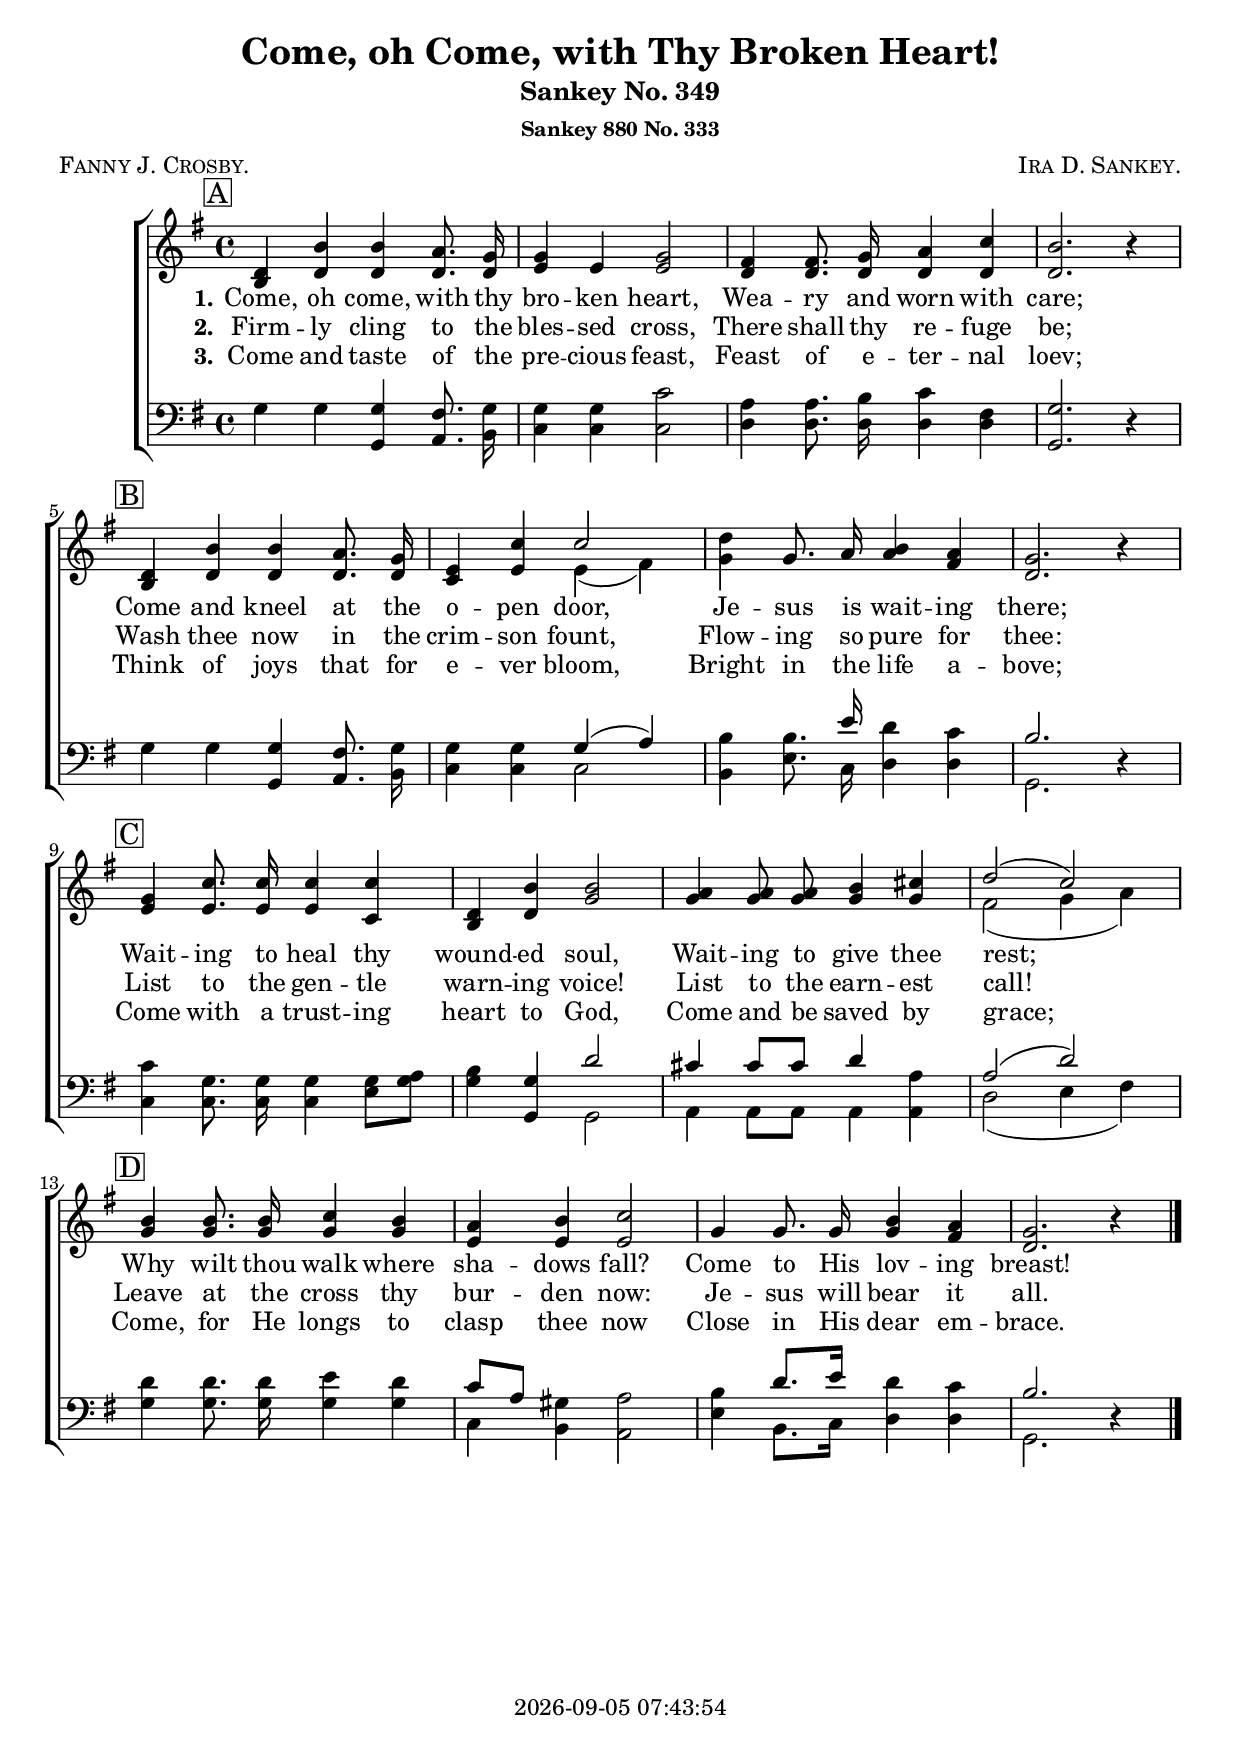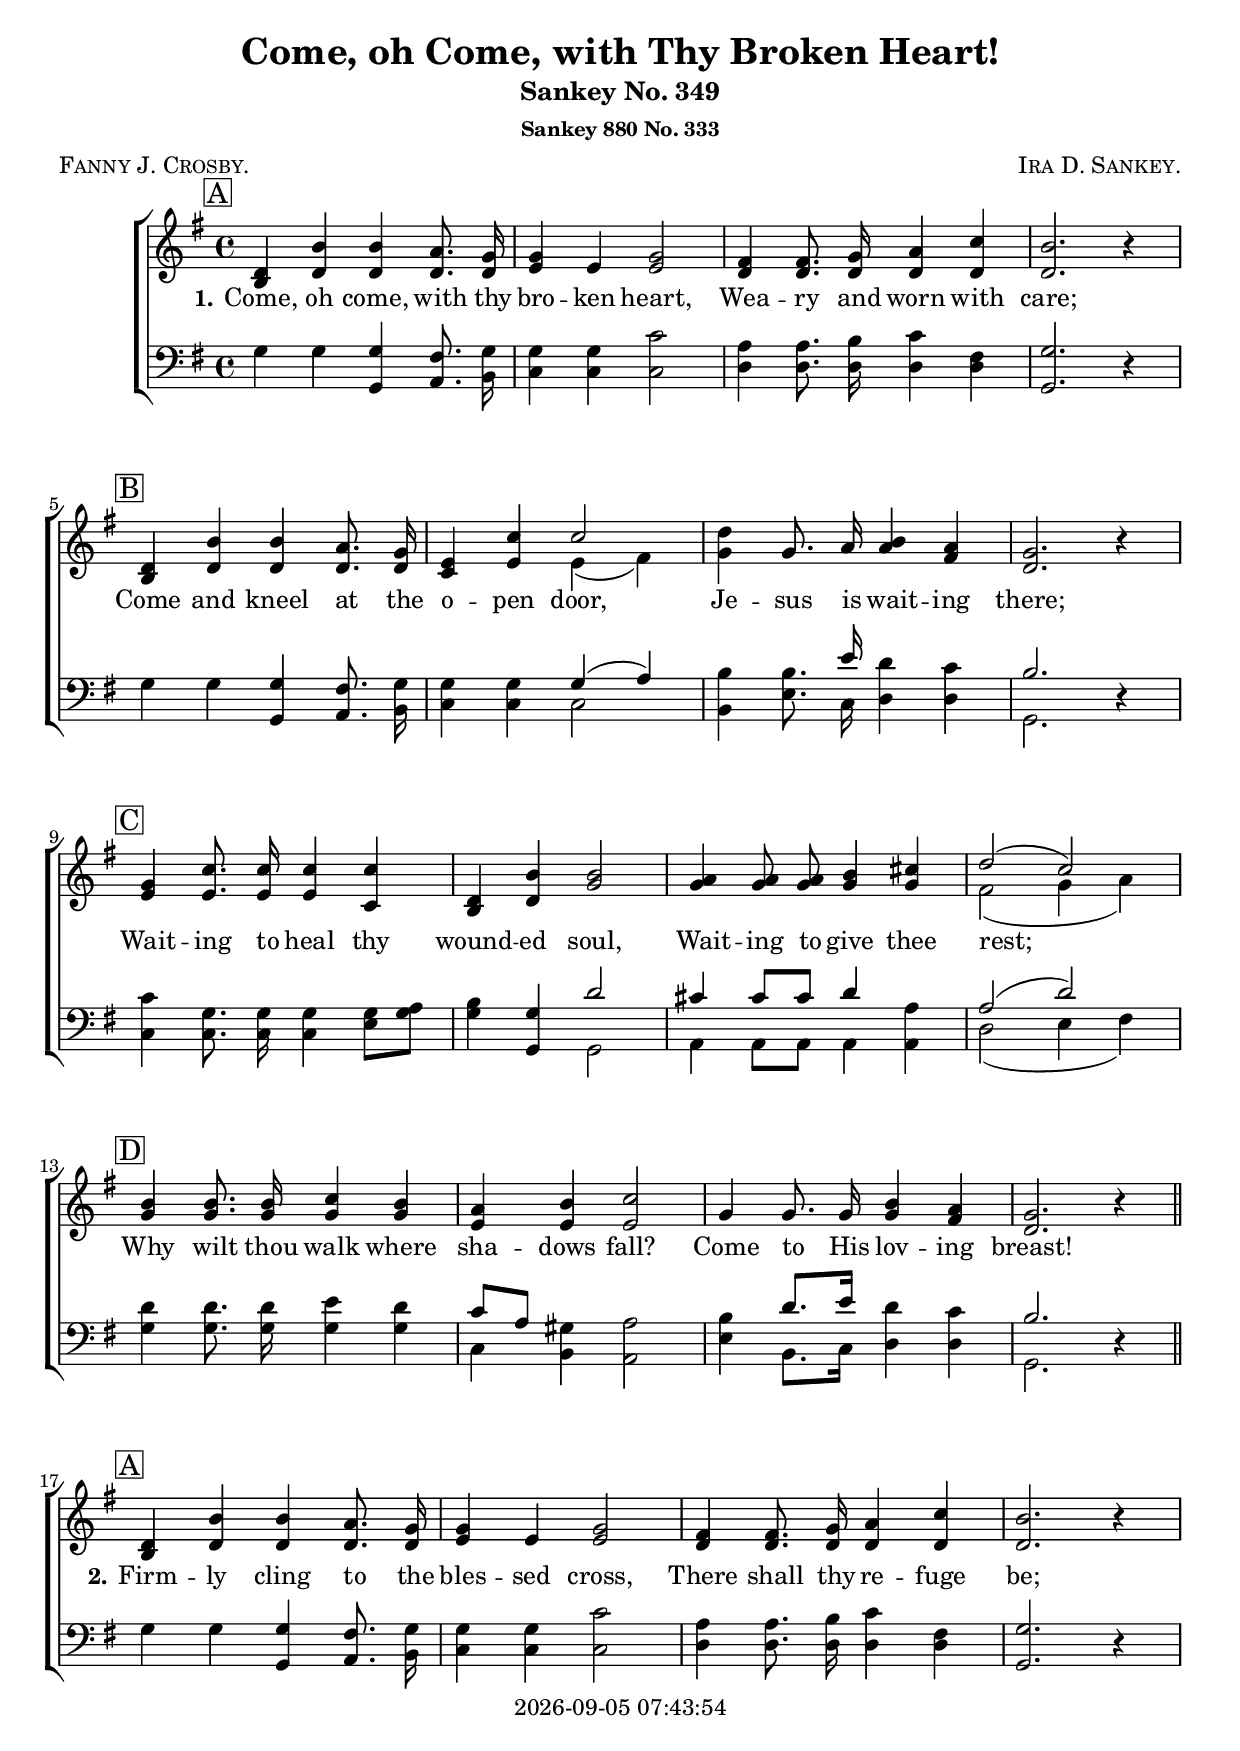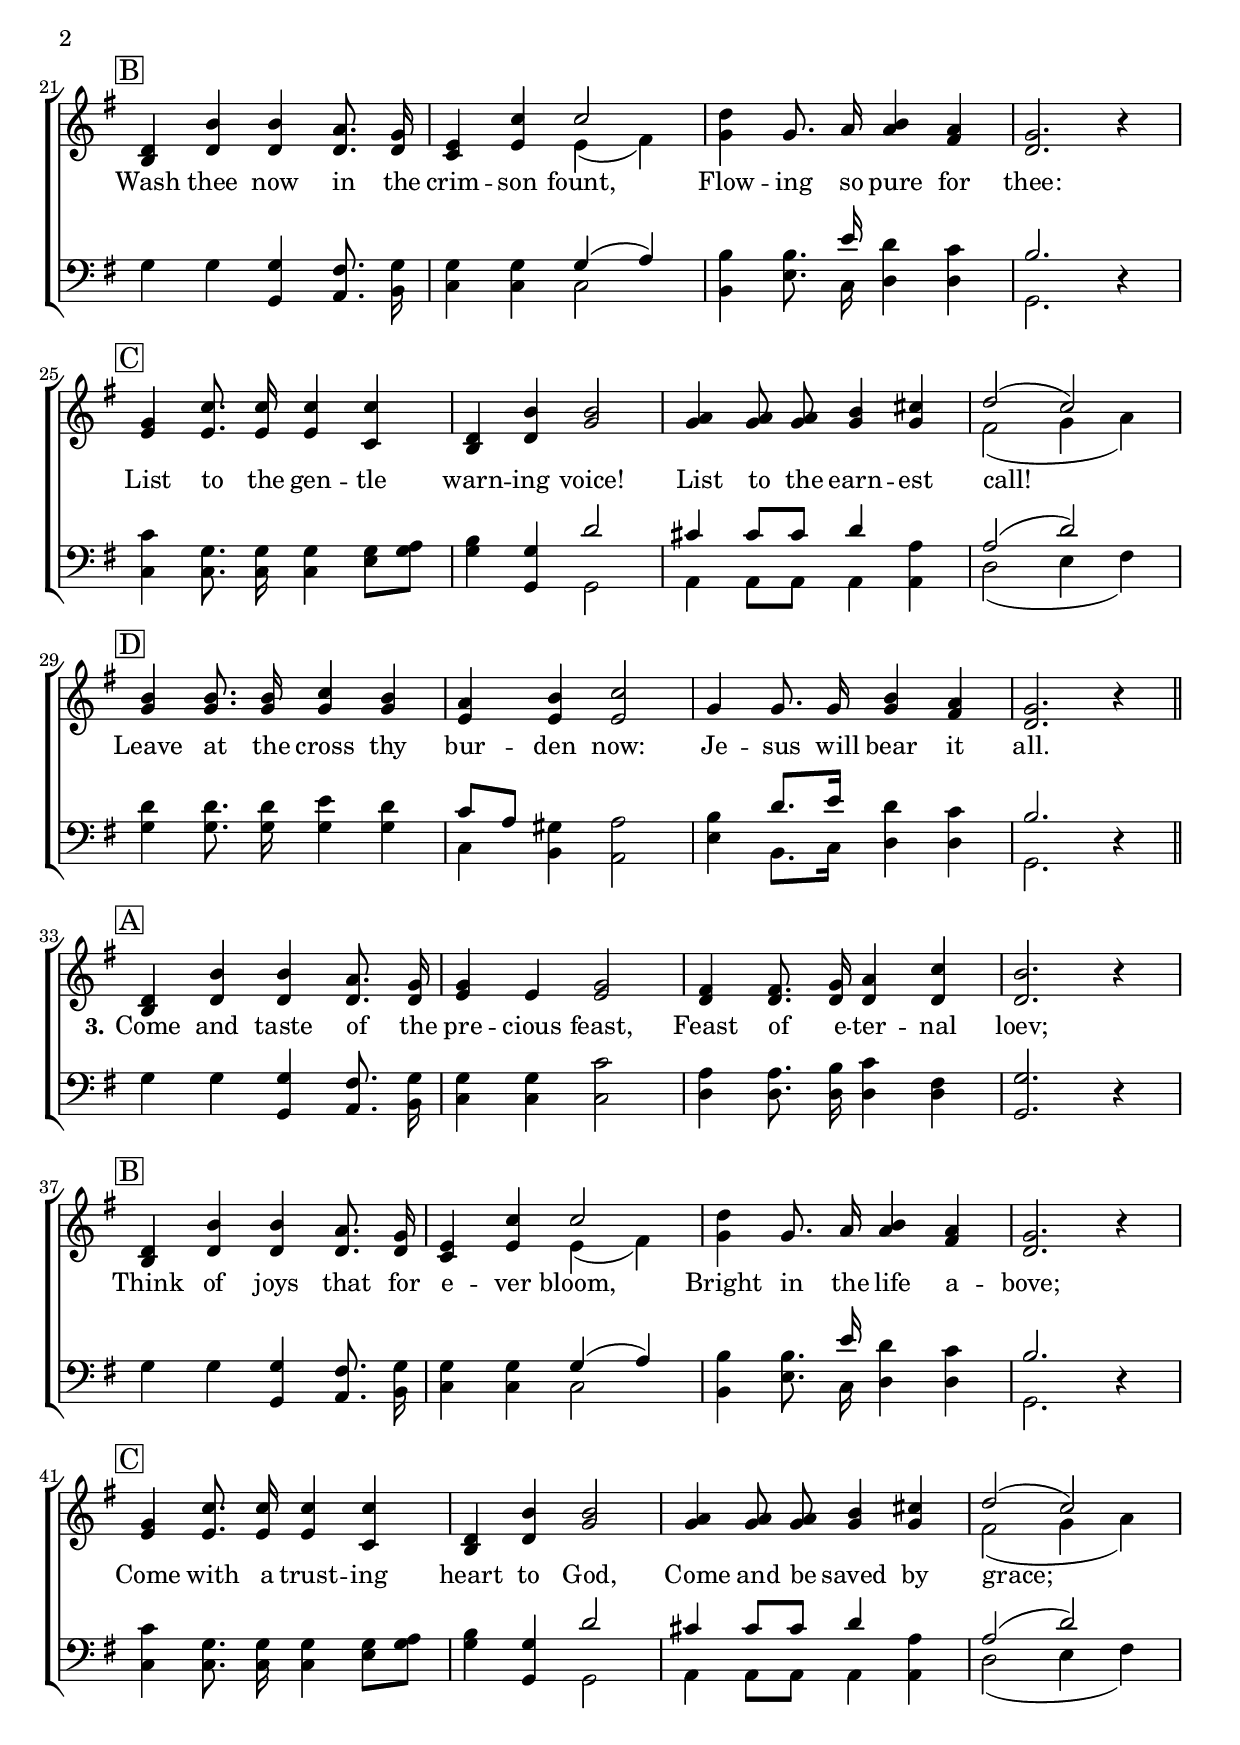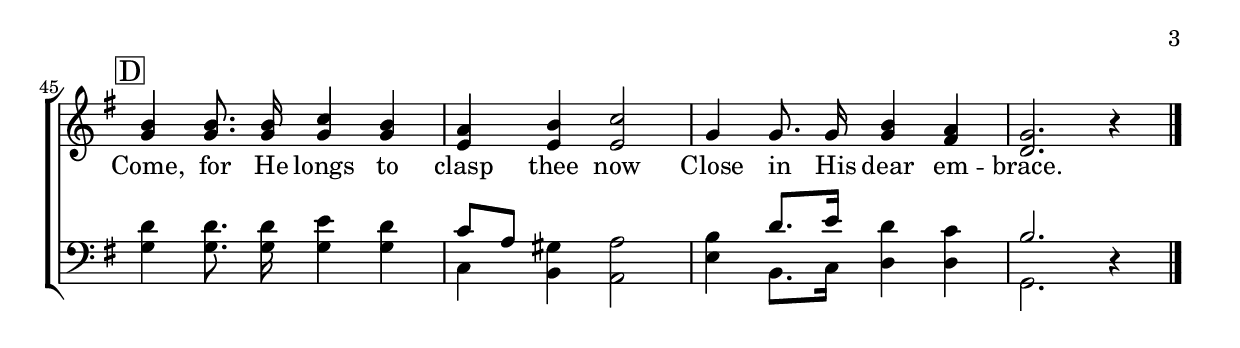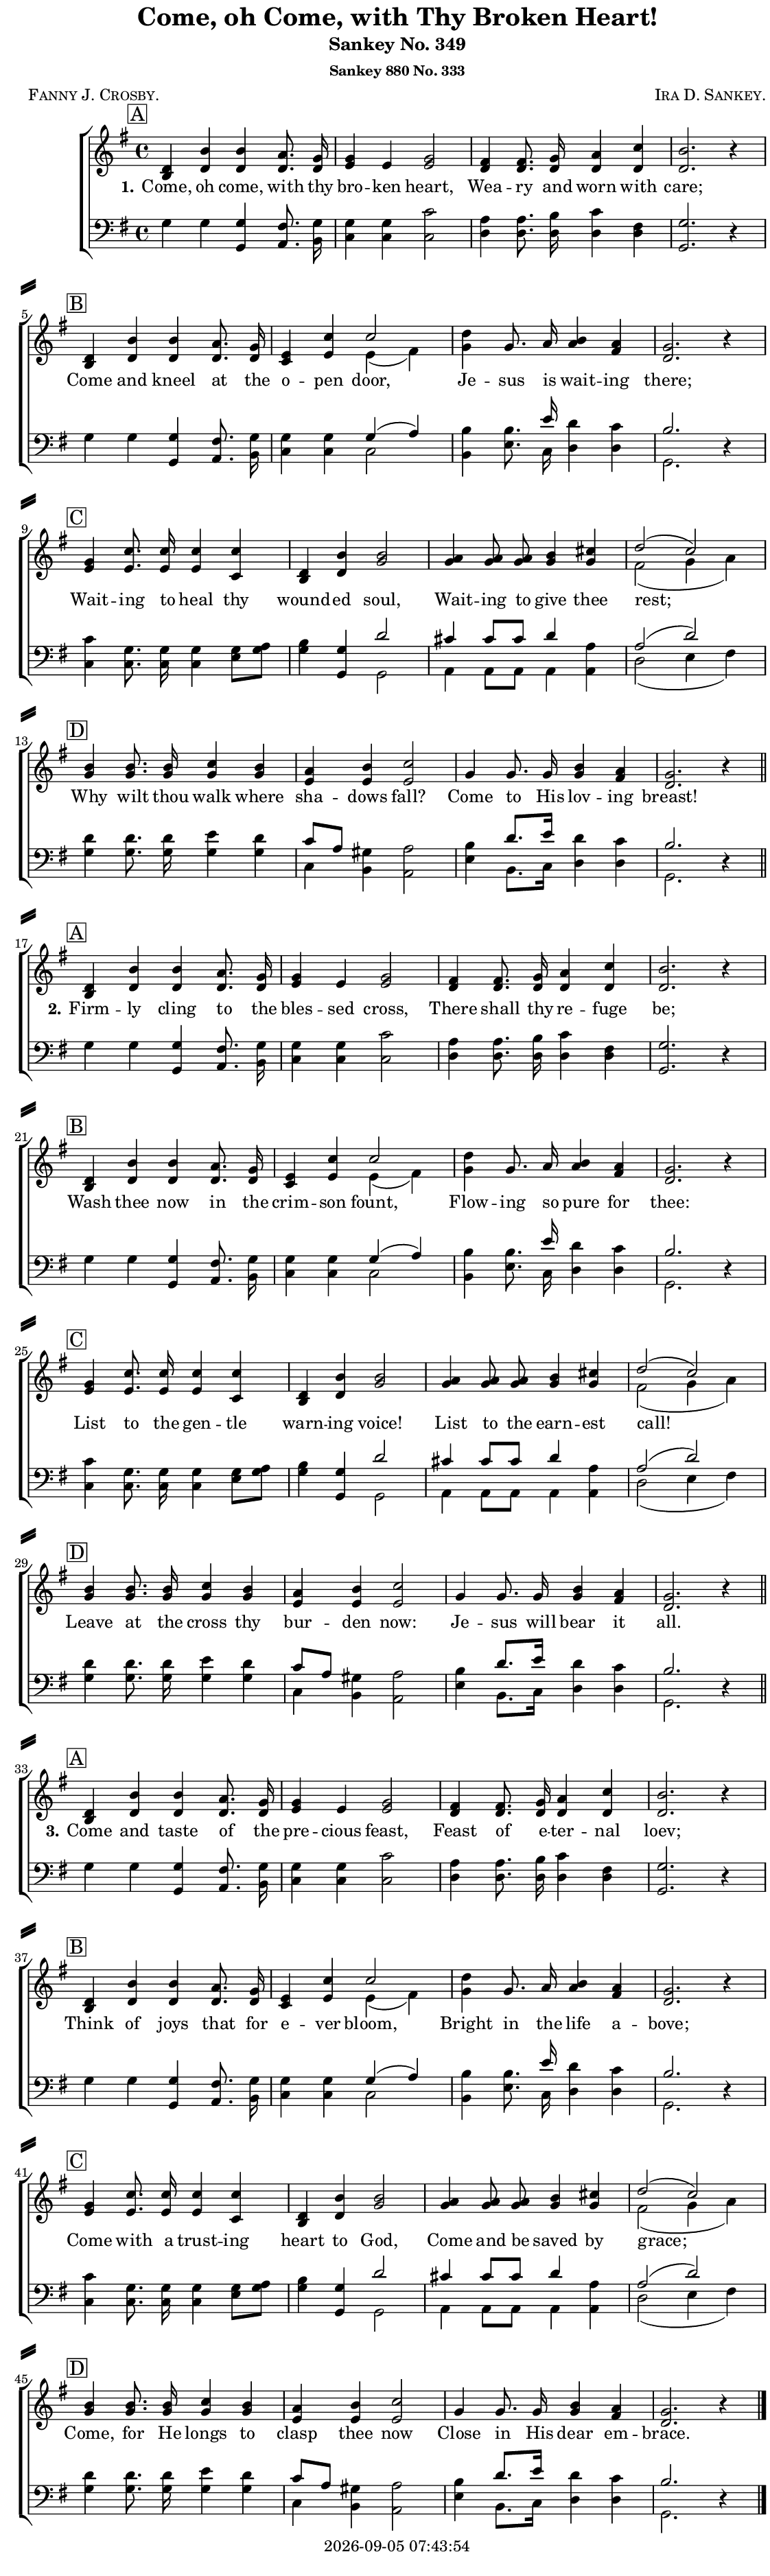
\version "2.22.1"

\include "articulate.ly"

today = #(strftime "%Y-%m-%d %H:%M:%S" (localtime (current-time)))

\header {
% centered at top
%  dedication  = "dedication"
  title       = "Come, oh Come, with Thy Broken Heart!"
  subtitle    = "Sankey No. 349"
  subsubtitle = "Sankey 880 No. 333"
%  instrument  = "instrument"
  
% arrangement of following lines:
%
%  poet    composer
%  meter   arranger
%  piece       opus

  composer    = \markup\smallCaps "Ira D. Sankey."
%  arranger    = "arranger"
%  opus        = "opus"

  poet        = \markup\smallCaps "Fanny J. Crosby."
%  meter       = \markup\smallCaps "meter"
%  piece       = \markup\smallCaps "piece"

% centered at bottom
% tagline     = "tagline" % default lilypond version
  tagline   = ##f
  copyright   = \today
}

% #(set-global-staff-size 16)

global = {
  \key g \major
  \time 4/4
}

RehearsalTrack = {
% \set Score.currentBarNumber = #5
  \mark \markup { \box "A" } s1*4
  \mark \markup { \box "B" } s1*4
  \mark \markup { \box "C" } s1*4
  \mark \markup { \box "D" } s1*4
}

TempoTrack = {
  \set Score.tempoHideNote = ##t
  \tempo 4=120
}

nl = { \bar "||" \break }

soprano = \relative {
  \autoBeamOff
  d'4 b' b a8. g16
  g4 e g2
  fis4 8. g16 a4 c
  b2. r4 \break
  d,4 b' b a8. g16 % B
  e4 c'4 2
  d4 g,8. a16 b4 a
  g2. r4
  g4 c8. 16 4 4 % C
  d,4 b'4 2
  a4 8 8 b4 cis
  d2(c)
  b4 8. 16 c4 b % D
  a4 b c2
  g4 8. 16 b4 a
  g2. r4
}

alto = \relative {
  \autoBeamOff
  b4 d d d8. 16
  e4 4 2
  d4 8. 16 4 4
  d2. r4
  b4 d4 4 8. 16 % B
  c4 e e(fis)
  g4 8. a16 4 fis
  d2. r4
  e4 8. 16 4 c % C
  b4 d g2
  g4 8 8 4 4
  fis2(g4 a)
  g4 8. 16 4 4 % D
  e4 4 2
  g4 8. 16 4 fis
  d2. r4
}

tenor = \relative {
  \autoBeamOff
  g4 4 4 fis8. g16
  g4 4 c2
  a4 8. b16 c4 fis,
  g2. r4
  g4 4 4 fis8. g16 % B
  g4 4 4(a)
  b4 8. e16 d4 c
  b2. r4
  c4 g8. 16 4 8[a] % C
  b4 g d'2
  cis4 8 8 d4 a
  a2(d)
  d4 8. 16 e4 d % D
  c8[a] gis4 a2
  b4 d8. e16 d4 c
  b2. r4
}

bass = \relative {
  \autoBeamOff
  g4 4 g, a8. b16
  c4 4 2
  d4 8. 16 4 4
  g,2. r4
  g'4 4 g, a8. b16 % B
  c4 4 2
  b4 e8. c16 d4 4
  g,2. r4
  c4 8. 16 4 e8[g] % C
  g4 g,4 2
  a4 8 8 4 4
  d2(e4 fis)
  g4 8. 16 4 4 % D
  c,4 b a2
  e'4 b8. c16 d4 4
  g,2. r4
}

nom  = {   \set ignoreMelismata = ##t }
yesm = { \unset ignoreMelismata       }

chorus = \lyricmode {
}

verses = 3

wordsOne = \lyricmode {
  \set stanza = "1."
  Come, oh come, with thy bro -- ken heart,
  Wea -- ry and worn with care;
  Come and kneel at the o -- pen door,
  Je -- sus is wait -- ing there;
  Wait -- ing to heal thy wound -- ed soul,
  Wait -- ing to give thee rest;
  Why wilt thou walk where sha -- dows fall?
  Come to His lov -- ing breast!
}
  
wordsTwo = \lyricmode {
  \set stanza = "2."
  Firm -- ly cling to the bles -- sed cross,
  There shall thy re -- fuge be;
  Wash thee now in the crim -- son fount,
  Flow -- ing so pure for thee:
  List to the gen -- tle warn -- ing voice!
  List to the earn -- est call!
  Leave at the cross thy bur -- den now:
  Je -- sus will bear it all.
}
  
wordsThree = \lyricmode {
  \set stanza = "3."
  Come and taste of the pre -- cious feast,
  Feast of e -- ter -- nal loev;
  Think of joys that for e -- ver bloom,
  Bright in the life a -- bove;
  Come with a trust -- ing heart to God,
  Come and be saved by grace;
  Come, for He longs to clasp thee now
  Close in His dear em -- brace.
}
  
wordsMidi = \lyricmode {
  \set stanza = "1."
  "Come, " "oh " "come, " "with " "thy " bro "ken " "heart, "
  "\nWea" "ry " "and " "worn " "with " "care; "
  "\nCome " "and " "kneel " "at " "the " o "pen " "door, "
  "\nJe" "sus " "is " wait "ing " "there; "
  "\nWait" "ing " "to " "heal " "thy " wound "ed " "soul, "
  "\nWait" "ing " "to " "give " "thee " "rest; "
  "\nWhy " "wilt " "thou " "walk " "where " sha "dows " "fall? "
  "\nCome " "to " "His " lov "ing " "breast! "

  \set stanza = "2."
  "\nFirm" "ly " "cling " "to " "the " bles "sed " "cross, "
  "\nThere " "shall " "thy " re "fuge " "be; "
  "\nWash " "thee " "now " "in " "the " crim "son " "fount, "
  "\nFlow" "ing " "so " "pure " "for " "thee: "
  "\nList " "to " "the " gen "tle " warn "ing " "voice! "
  "\nList " "to " "the " earn "est " "call! "
  "\nLeave " "at " "the " "cross " "thy " bur "den " "now: "
  "\nJe" "sus " "will " "bear " "it " "all. "

  \set stanza = "3."
  "\nCome " "and " "taste " "of " "the " pre "cious " "feast, "
  "\nFeast " "of " e ter "nal " "loev; "
  "\nThink " "of " "joys " "that " "for " e "ver " "bloom, "
  "\nBright " "in " "the " "life " a "bove; "
  "\nCome " "with " "a " trust "ing " "heart " "to " "God, "
  "\nCome " "and " "be " "saved " "by " "grace; "
  "\nCome, " "for " "He " "longs " "to " "clasp " "thee " "now "
  "\nClose " "in " "His " "dear " em "brace. "
}

\book {
  \bookOutputSuffix "midi"
  \score {
%    \articulate
        \new ChoirStaff <<
                                % Soprano staff
          \new Staff = soprano
          <<
            \new Voice { \repeat unfold \verses \TempoTrack     }
            \new Voice { \global \repeat unfold \verses \soprano \bar "|." }
            \addlyrics \wordsMidi
          >>
                                % Alto staff
          \new Staff = alto
          <<
            \new Voice { \global \repeat unfold \verses { \alto \nl } \bar "|." }
          >>
                                % Tenor staff
          \new Staff = tenor
          <<
            \clef "treble_8"
            \new Voice { \global \repeat unfold \verses \tenor }
          >>
                                % Bass staff
          \new Staff = bass
          <<
            \clef "bass"
            \new Voice { \global \repeat unfold \verses \bass }
          >>
        >>
    \midi {}
  }
}

\book {
  \bookOutputSuffix "repeat"
  \score {
        \new ChoirStaff <<
                                  % Joint soprano/alto staff
          \new Staff \with { printPartCombineTexts = ##f }
          <<
            \new Voice \RehearsalTrack
            \new Voice \TempoTrack
            \new NullVoice = "aligner" \soprano
            \new Voice = "women" \partCombine { \global \soprano \bar "|." } { \global \alto }
            \new Lyrics \lyricsto "aligner" { \wordsOne \chorus }
            \new Lyrics \lyricsto "aligner"   \wordsTwo
            \new Lyrics \lyricsto "aligner"   \wordsThree
          >>
                                  % Joint tenor/bass staff
          \new Staff \with { printPartCombineTexts = ##f }
          <<
            \clef "bass"
            \new Voice = "men" \partCombine { \global \tenor } { \global \bass }
          >>
        >>
    \layout {
      indent = 1.5\cm
      \pointAndClickOff
      \context {
        \Staff \RemoveAllEmptyStaves
      }
    }
  }
}

\book {
  \bookOutputSuffix "single"
  \score {
        \new ChoirStaff <<
                                  % Joint soprano/alto staff
          \new Staff \with { printPartCombineTexts = ##f }
          <<
            \new Voice { \repeat unfold \verses \RehearsalTrack }
            \new Voice { \repeat unfold \verses \TempoTrack }
            \new NullVoice = "aligner" { \repeat unfold \verses \soprano }
            \new Voice = "women" \partCombine { \global \repeat unfold \verses \soprano \bar "|." }
                                               { \global \repeat unfold \verses { \alto \nl } \bar "|." }
            \new Lyrics \lyricsto "aligner" { \wordsOne   \chorus
                                              \wordsTwo   \chorus
                                              \wordsThree \chorus
                                            }
          >>
                                  % Joint tenor/bass staff
          \new Staff \with { printPartCombineTexts = ##f }
          <<
            \clef "bass"
            \new Voice = "men" \partCombine { \global \repeat unfold \verses \tenor }
                                            { \global \repeat unfold \verses \bass }
          >>
        >>
    \layout {
      indent = 1.5\cm
      \pointAndClickOff
      \context {
        \Staff \RemoveAllEmptyStaves
      }
    }
  }
}

\book {
  \bookOutputSuffix "singlepage"
  \paper {
    top-margin = 0
    left-margin = 7
    right-margin = 1
    paper-width = 190\mm
    page-breaking = #ly:one-page-breaking
    system-system-spacing.basic-distance = #15
    system-separator-markup = \slashSeparator
  }
  \score {
        \new ChoirStaff <<
                                  % Joint soprano/alto staff
          \new Staff \with { printPartCombineTexts = ##f }
          <<
            \new Voice { \repeat unfold \verses \RehearsalTrack }
            \new Voice { \repeat unfold \verses \TempoTrack }
            \new NullVoice = "aligner" { \repeat unfold \verses \soprano }
            \new Voice = "women" \partCombine { \global \repeat unfold \verses \soprano \bar "|." }
                                               { \global \repeat unfold \verses { \alto \nl } \bar "|." }
            \new Lyrics \lyricsto "aligner" { \wordsOne   \chorus
                                              \wordsTwo   \chorus
                                              \wordsThree \chorus
                                            }
          >>
                                  % Joint tenor/bass staff
          \new Staff \with { printPartCombineTexts = ##f }
          <<
            \clef "bass"
            \new Voice = "men" \partCombine { \global \repeat unfold \verses \tenor }
                                            { \global \repeat unfold \verses \bass }
          >>
        >>
    \layout {
      indent = 1.5\cm
      \pointAndClickOff
      \context {
        \Staff \RemoveAllEmptyStaves
      }
    }
  }
}
